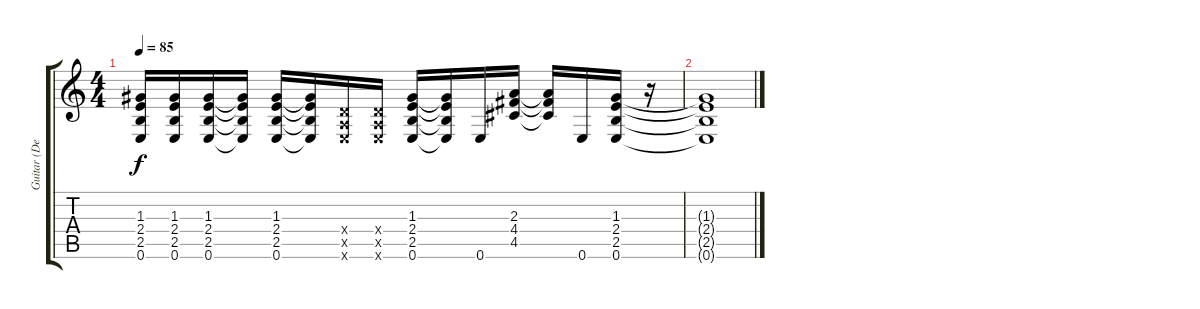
\track ("Guitar (Dean Deleo)" "Guitar (De") {instrument acousticguitarsteel}
\staff {score tabs}
\tuning (E4 B3 G3 D3 A2 E2) {hide}
\ts (4 4)
\tempo 85
\clef g2
\ks c
(1.3{t} 2.4{t} 2.5{t} 0.6{t}).16{dy f} (1.3 2.4 2.5 0.6).16 (1.3 2.4 2.5 0.6).16 (1.3{t} 2.4{t} 2.5{t} 0.6{t}).16 (1.3 2.4 2.5 0.6).16 (1.3{t} 2.4{t} 2.5{t} 0.6{t}).16 (0.4{x} 0.5{x} 0.6{x}).16 (0.4{x} 0.5{x} 0.6{x}).16 (1.3 2.4 2.5 0.6).16 (1.3{t} 2.4{t} 2.5{t} 0.6{t}).16 0.6.16 (2.3 4.4 4.5).16 (2.3{t} 4.4{t} 4.5{t}).16 0.6.16 (1.3 2.4 2.5 0.6).16 r.16 |
(1.3{t} 2.4{t} 2.5{t} 0.6{t}).1
